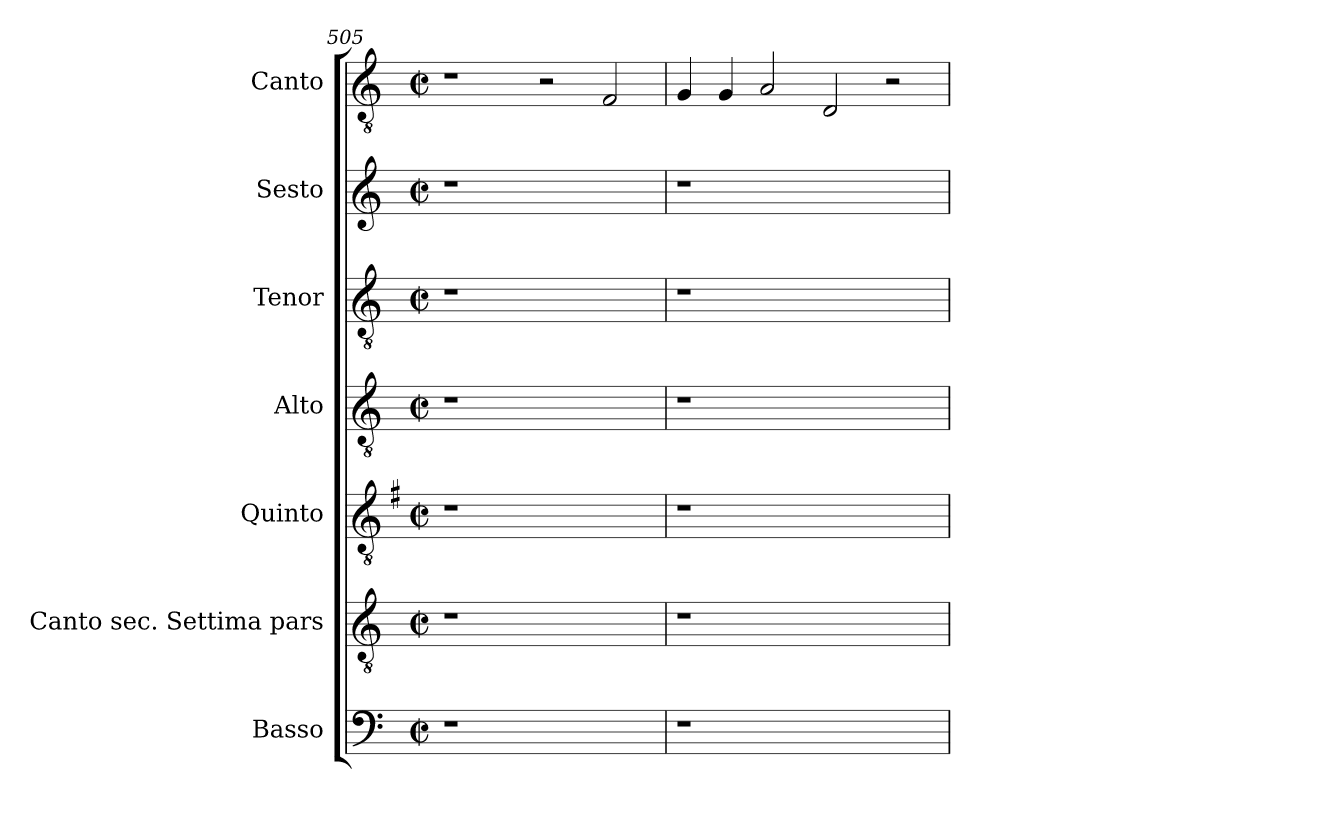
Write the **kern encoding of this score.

**kern	**kern	**kern	**kern	**kern	**kern	**kern
*part7	*part6	*part5	*part4	*part3	*part2	*part1
*staff7	*staff6	*staff5	*staff4	*staff3	*staff2	*staff1
*I"Basso	*I"Canto sec. Settima pars	*I"Quinto	*I"Alto	*I"Tenor	*I"Sesto	*I"Canto
*	*	*I'Quinto	*I'Alto	*I'Tenor	*I'Sesto	*I'Canto
*clefF4	*clefGv2	*clefGv2	*clefGv2	*clefGv2	*clefG2	*clefGv2
*k[]	*k[]	*k[f#]	*k[]	*k[]	*k[]	*k[]
*C:	*C:	*G:	*C:	*C:	*C:	*C:
*M2/2	*M2/2	*M2/2	*M2/2	*M2/2	*M2/2	*M2/2
*met(c|)	*met(c|)	*met(c|)	*met(c|)	*met(c|)	*met(c|)	*met(c|)
=505	=505	=505	=505	=505	=505	=505
1r	1r	1r	1r	1r	1r	1r
1ryy	1ryy	1ryy	1ryy	1ryy	1ryy	2r
.	.	.	.	.	.	2F/
=506	=506	=506	=506	=506	=506	=506
1r	1r	1r	1r	1r	1r	4G/
.	.	.	.	.	.	4G/
.	.	.	.	.	.	2A/
1ryy	1ryy	1ryy	1ryy	1ryy	1ryy	2D/
.	.	.	.	.	.	2r
=	=	=	=	=	=	=
*-	*-	*-	*-	*-	*-	*-
